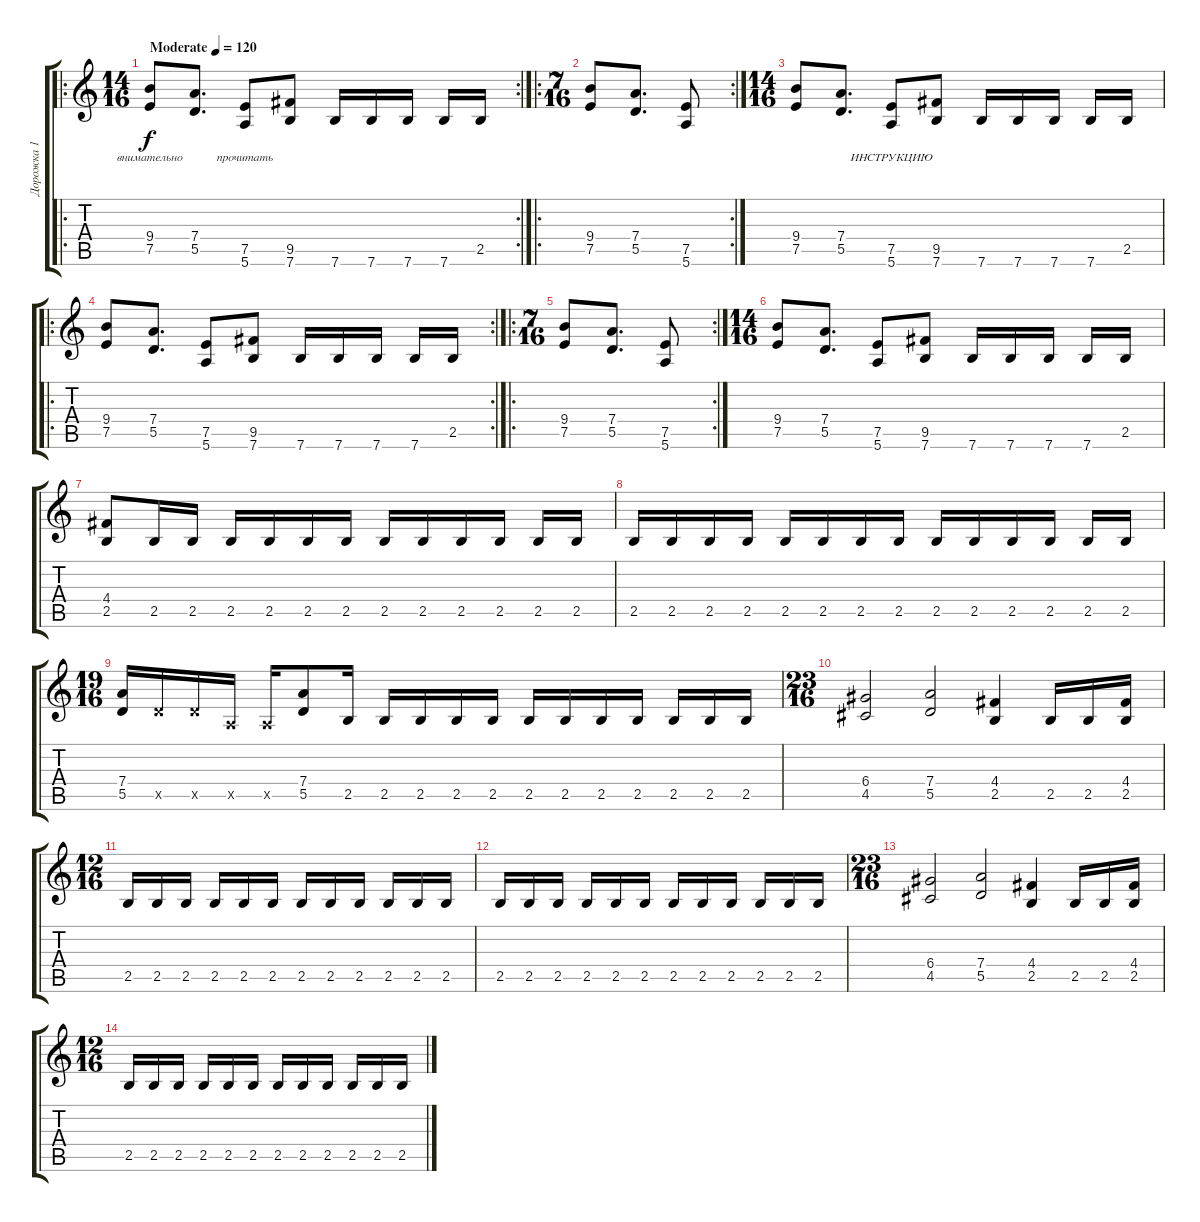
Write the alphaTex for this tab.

\track ("Дорожка 1" "Дорожка 1") {instrument distortionguitar}
\staff {score tabs}
\tuning (E4 B3 G3 D3 A2 E2) {hide}
\ro
\rc 2
\ts (14 16)
\tempo (120 "Moderate")
\clef g2
\ks c
(9.4 7.5).8{lyrics (0 "внимательно") lyrics (1 "") lyrics (2 "") lyrics (3 "") lyrics (4 "") dy f instrument distortionguitar} (7.4 5.5).8{d lyrics (0 "") lyrics (1 "") lyrics (2 "") lyrics (3 "") lyrics (4 "")} (7.5 5.6).8{lyrics (0 "прочитать") lyrics (1 "") lyrics (2 "") lyrics (3 "") lyrics (4 "")} (9.5 7.6).8{lyrics (0 "") lyrics (1 "") lyrics (2 "") lyrics (3 "") lyrics (4 "")} 7.6.16{lyrics (0 "") lyrics (1 "") lyrics (2 "") lyrics (3 "") lyrics (4 "")} 7.6.16{lyrics (0 "") lyrics (1 "") lyrics (2 "") lyrics (3 "") lyrics (4 "")} 7.6.16{lyrics (0 "") lyrics (1 "") lyrics (2 "") lyrics (3 "") lyrics (4 "")} 7.6.16{lyrics (0 "") lyrics (1 "") lyrics (2 "") lyrics (3 "") lyrics (4 "")} 2.5.16{lyrics (0 "") lyrics (1 "") lyrics (2 "") lyrics (3 "") lyrics (4 "")} |
\ro
\rc 2
\ts (7 16)
(9.4 7.5).8{lyrics (0 "") lyrics (1 "") lyrics (2 "") lyrics (3 "") lyrics (4 "")} (7.4 5.5).8{d lyrics (0 "") lyrics (1 "") lyrics (2 "") lyrics (3 "") lyrics (4 "")} (7.5 5.6).8{lyrics (0 "") lyrics (1 "") lyrics (2 "") lyrics (3 "") lyrics (4 "")} |
\ts (14 16)
(9.4 7.5).8{lyrics (0 "") lyrics (1 "") lyrics (2 "") lyrics (3 "") lyrics (4 "")} (7.4 5.5).8{d lyrics (0 "") lyrics (1 "") lyrics (2 "") lyrics (3 "") lyrics (4 "")} (7.5 5.6).8{lyrics (0 "ИНСТРУКЦИЮ") lyrics (1 "") lyrics (2 "") lyrics (3 "") lyrics (4 "")} (9.5 7.6).8 7.6.16 7.6.16 7.6.16 7.6.16 2.5.16 |
\ro
\rc 2
(9.4 7.5).8 (7.4 5.5).8{d} (7.5 5.6).8 (9.5 7.6).8 7.6.16 7.6.16 7.6.16 7.6.16 2.5.16 |
\ro
\rc 2
\ts (7 16)
(9.4 7.5).8 (7.4 5.5).8{d} (7.5 5.6).8 |
\ts (14 16)
(9.4 7.5).8 (7.4 5.5).8{d} (7.5 5.6).8 (9.5 7.6).8 7.6.16 7.6.16 7.6.16 7.6.16 2.5.16 |
(4.4 2.5).8 2.5.16 2.5.16 2.5.16 2.5.16 2.5.16 2.5.16 2.5.16 2.5.16 2.5.16 2.5.16 2.5.16 2.5.16 |
2.5.16 2.5.16 2.5.16 2.5.16 2.5.16 2.5.16 2.5.16 2.5.16 2.5.16 2.5.16 2.5.16 2.5.16 2.5.16 2.5.16 |
\ts (19 16)
(7.4 5.5).16 5.5{x}.16 5.5{x}.16 0.5{x}.16 0.5{x}.16 (7.4 5.5).8 2.5.16 2.5.16 2.5.16 2.5.16 2.5.16 2.5.16 2.5.16 2.5.16 2.5.16 2.5.16 2.5.16 2.5.16 |
\ts (23 16)
(6.4 4.5).2 (7.4 5.5).2 (4.4 2.5).4 2.5.16 2.5.16 (4.4 2.5).16 |
\ts (12 16)
2.5.16 2.5.16 2.5.16 2.5.16 2.5.16 2.5.16 2.5.16 2.5.16 2.5.16 2.5.16 2.5.16 2.5.16 |
2.5.16 2.5.16 2.5.16 2.5.16 2.5.16 2.5.16 2.5.16 2.5.16 2.5.16 2.5.16 2.5.16 2.5.16 |
\ts (23 16)
(6.4 4.5).2 (7.4 5.5).2 (4.4 2.5).4 2.5.16 2.5.16 (4.4 2.5).16 |
\ts (12 16)
2.5.16 2.5.16 2.5.16 2.5.16 2.5.16 2.5.16 2.5.16 2.5.16 2.5.16 2.5.16 2.5.16 2.5.16
